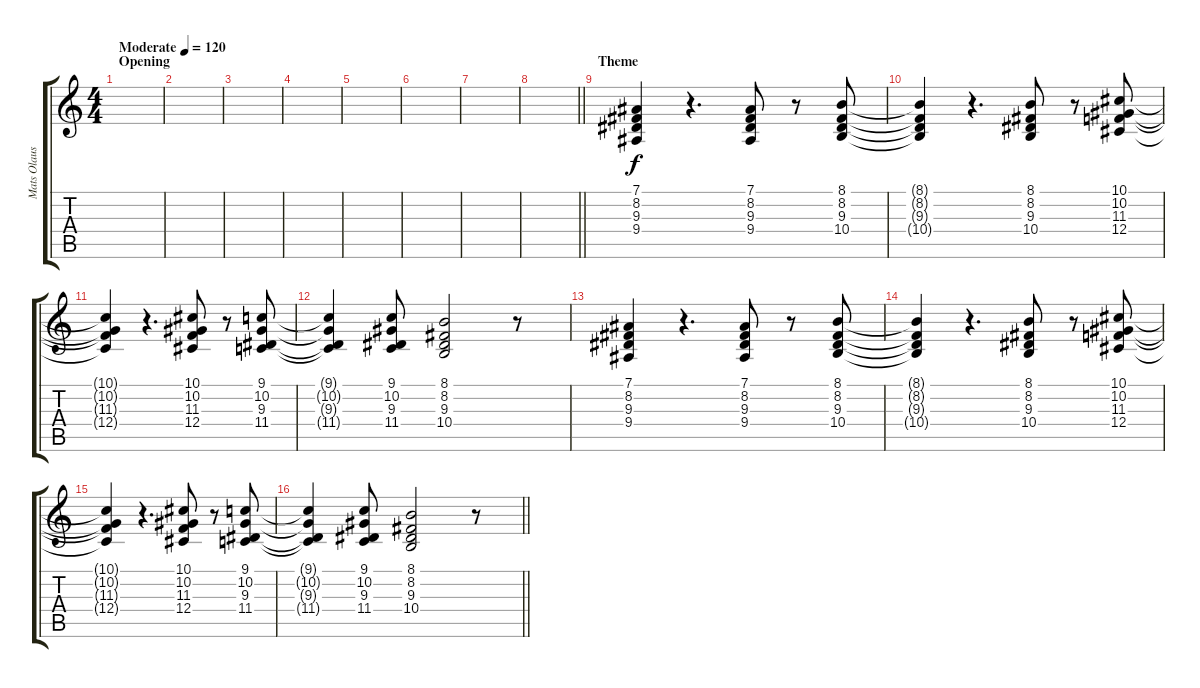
\track ("Mats Olausson" "Mats Olaus") {instrument stringensemble1}
\staff {score tabs}
\tuning (Eb4 Bb3 Gb3 Db3 Ab2 Eb2) {hide}
\ts (4 4)
\section ("" "Opening")
\tempo (120 "Moderate")
\clef g2
\ks c
|
|
|
|
|
|
|
\barLineRight lightlight
|
\section ("" "Theme")
(7.1 8.2 9.3 9.4).4 r.4{d} (7.1 8.2 9.3 9.4).8 r.8 (8.1 8.2 9.3 10.4).8 |
(8.1{t} 8.2{t} 9.3{t} 10.4{t}).4 r.4{d} (8.1 8.2 9.3 10.4).8 r.8 (10.1 10.2 11.3 12.4).8 |
(10.1{t} 10.2{t} 11.3{t} 12.4{t}).4 r.4{d} (10.1 10.2 11.3 12.4).8 r.8 (9.1 10.2 9.3 11.4).8 |
(9.1{t} 10.2{t} 9.3{t} 11.4{t}).4 (9.1 10.2 9.3 11.4).8 (8.1 8.2 9.3 10.4).2 r.8 |
(7.1 8.2 9.3 9.4).4 r.4{d} (7.1 8.2 9.3 9.4).8 r.8 (8.1 8.2 9.3 10.4).8 |
(8.1{t} 8.2{t} 9.3{t} 10.4{t}).4 r.4{d} (8.1 8.2 9.3 10.4).8 r.8 (10.1 10.2 11.3 12.4).8 |
(10.1{t} 10.2{t} 11.3{t} 12.4{t}).4 r.4{d} (10.1 10.2 11.3 12.4).8 r.8 (9.1 10.2 9.3 11.4).8 |
\barLineRight lightlight
(9.1{t} 10.2{t} 9.3{t} 11.4{t}).4 (9.1 10.2 9.3 11.4).8 (8.1 8.2 9.3 10.4).2 r.8
